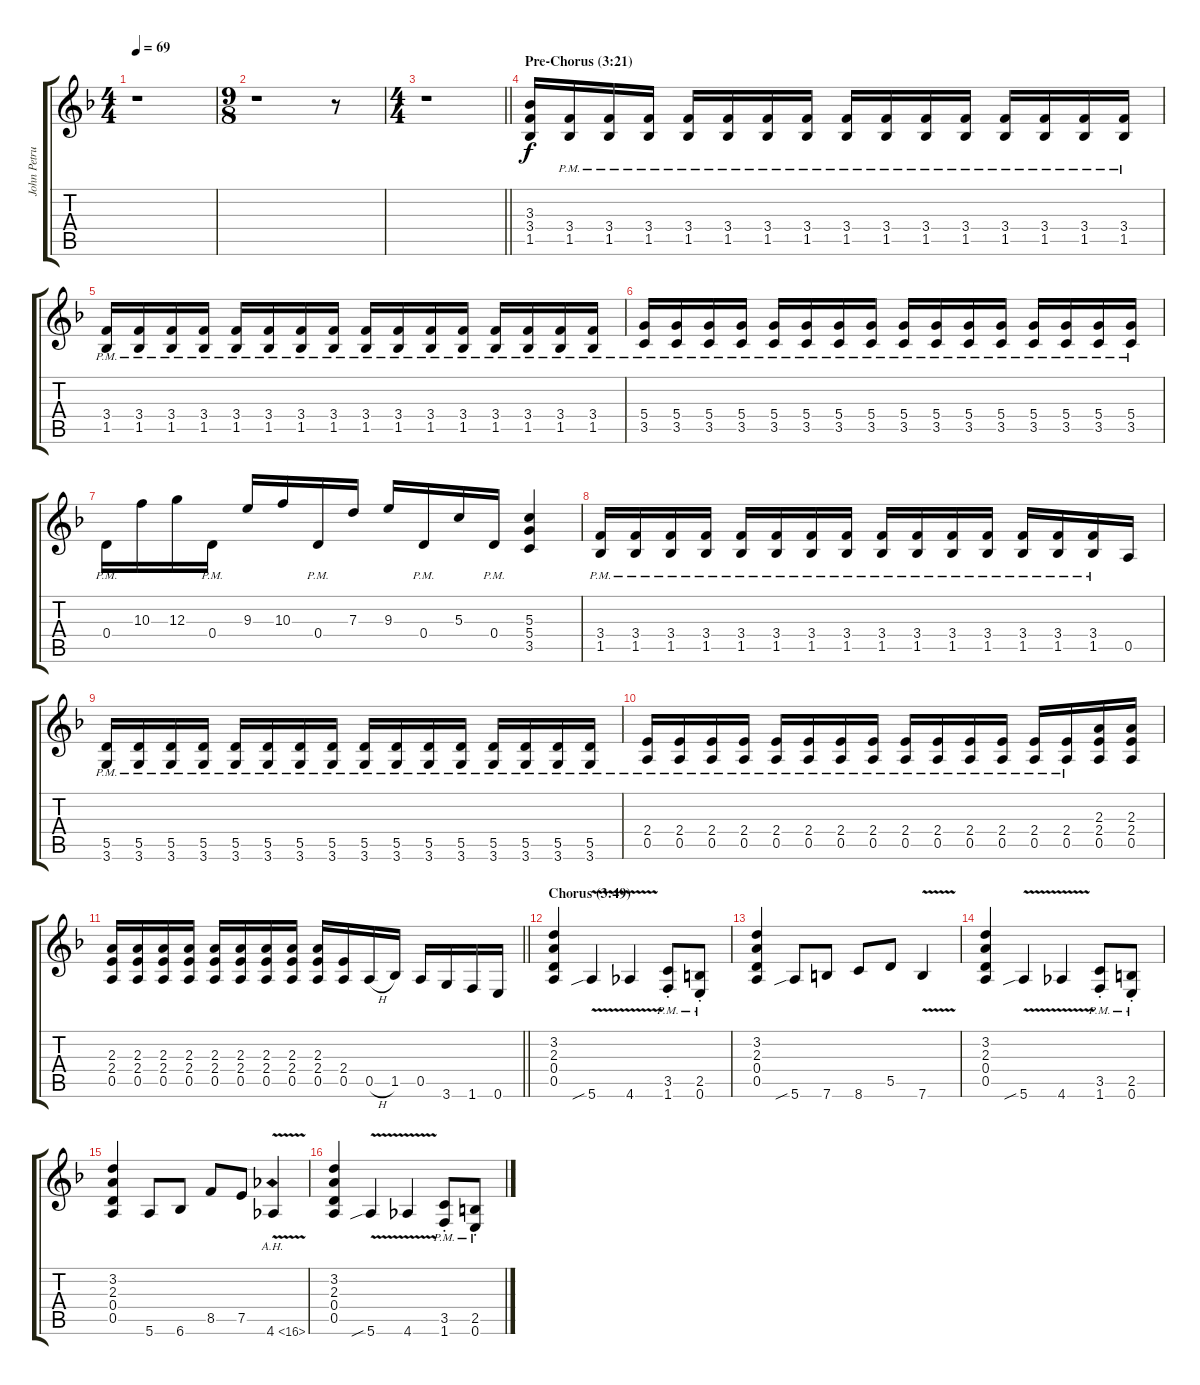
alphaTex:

\track ("John Petrucci Gtr. 1" "John Petru") {instrument distortionguitar}
\staff {score tabs}
\tuning (E4 B3 G3 D3 A2 E2) {hide}
\ts (4 4)
\tempo 69
\clef g2
\ks dminor
r.1{dy f} |
\ts (9 8)
r.1 r.8 |
\ts (4 4)
\barLineRight lightlight
r.1 |
\section ("" "Pre-Chorus (3:21)")
(3.3 3.4 1.5).16 (3.4{pm} 1.5{pm}).16 (3.4{pm} 1.5{pm}).16 (3.4{pm} 1.5{pm}).16 (3.4{pm} 1.5{pm}).16 (3.4{pm} 1.5{pm}).16 (3.4{pm} 1.5{pm}).16 (3.4{pm} 1.5{pm}).16 (3.4{pm} 1.5{pm}).16 (3.4{pm} 1.5{pm}).16 (3.4{pm} 1.5{pm}).16 (3.4{pm} 1.5{pm}).16 (3.4{pm} 1.5{pm}).16 (3.4{pm} 1.5{pm}).16 (3.4{pm} 1.5{pm}).16 (3.4{pm} 1.5{pm}).16 |
(3.4{pm} 1.5{pm}).16 (3.4{pm} 1.5{pm}).16 (3.4{pm} 1.5{pm}).16 (3.4{pm} 1.5{pm}).16 (3.4{pm} 1.5{pm}).16 (3.4{pm} 1.5{pm}).16 (3.4{pm} 1.5{pm}).16 (3.4{pm} 1.5{pm}).16 (3.4{pm} 1.5{pm}).16 (3.4{pm} 1.5{pm}).16 (3.4{pm} 1.5{pm}).16 (3.4{pm} 1.5{pm}).16 (3.4{pm} 1.5{pm}).16 (3.4{pm} 1.5{pm}).16 (3.4{pm} 1.5{pm}).16 (3.4{pm} 1.5{pm}).16 |
(5.4{pm} 3.5{pm}).16 (5.4{pm} 3.5{pm}).16 (5.4{pm} 3.5{pm}).16 (5.4{pm} 3.5{pm}).16 (5.4{pm} 3.5{pm}).16 (5.4{pm} 3.5{pm}).16 (5.4{pm} 3.5{pm}).16 (5.4{pm} 3.5{pm}).16 (5.4{pm} 3.5{pm}).16 (5.4{pm} 3.5{pm}).16 (5.4{pm} 3.5{pm}).16 (5.4{pm} 3.5{pm}).16 (5.4{pm} 3.5{pm}).16 (5.4{pm} 3.5{pm}).16 (5.4{pm} 3.5{pm}).16 (5.4{pm} 3.5{pm}).16 |
0.4{pm}.16 10.3.16 12.3.16 0.4{pm}.16 9.3.16 10.3.16 0.4{pm}.16 7.3.16 9.3.16 0.4{pm}.16 5.3.16 0.4{pm}.16 (5.3 5.4 3.5).4 |
(3.4{pm} 1.5{pm}).16 (3.4{pm} 1.5{pm}).16 (3.4{pm} 1.5{pm}).16 (3.4{pm} 1.5{pm}).16 (3.4{pm} 1.5{pm}).16 (3.4{pm} 1.5{pm}).16 (3.4{pm} 1.5{pm}).16 (3.4{pm} 1.5{pm}).16 (3.4{pm} 1.5{pm}).16 (3.4{pm} 1.5{pm}).16 (3.4{pm} 1.5{pm}).16 (3.4{pm} 1.5{pm}).16 (3.4{pm} 1.5{pm}).16 (3.4{pm} 1.5{pm}).16 (3.4{pm} 1.5{pm}).16 0.5.16 |
(5.5{pm} 3.6{pm}).16 (5.5{pm} 3.6{pm}).16 (5.5{pm} 3.6{pm}).16 (5.5{pm} 3.6{pm}).16 (5.5{pm} 3.6{pm}).16 (5.5{pm} 3.6{pm}).16 (5.5{pm} 3.6{pm}).16 (5.5{pm} 3.6{pm}).16 (5.5{pm} 3.6{pm}).16 (5.5{pm} 3.6{pm}).16 (5.5{pm} 3.6{pm}).16 (5.5{pm} 3.6{pm}).16 (5.5{pm} 3.6{pm}).16 (5.5{pm} 3.6{pm}).16 (5.5{pm} 3.6{pm}).16 (5.5{pm} 3.6{pm}).16 |
(2.4{pm} 0.5{pm}).16 (2.4{pm} 0.5{pm}).16 (2.4{pm} 0.5{pm}).16 (2.4{pm} 0.5{pm}).16 (2.4{pm} 0.5{pm}).16 (2.4{pm} 0.5{pm}).16 (2.4{pm} 0.5{pm}).16 (2.4{pm} 0.5{pm}).16 (2.4{pm} 0.5{pm}).16 (2.4{pm} 0.5{pm}).16 (2.4{pm} 0.5{pm}).16 (2.4{pm} 0.5{pm}).16 (2.4{pm} 0.5{pm}).16 (2.4{pm} 0.5{pm}).16 (2.3 2.4 0.5).16 (2.3 2.4 0.5).16 |
\barLineRight lightlight
(2.3 2.4 0.5).16 (2.3 2.4 0.5).16 (2.3 2.4 0.5).16 (2.3 2.4 0.5).16 (2.3 2.4 0.5).16 (2.3 2.4 0.5).16 (2.3 2.4 0.5).16 (2.3 2.4 0.5).16 (2.3 2.4 0.5).16 (2.4 0.5).16 0.5{h}.16 1.5.16 0.5.16 3.6.16 1.6.16 0.6.16 |
\section ("" "Chorus (3:49)")
(3.2 2.3 0.4 0.5).4 5.6{v sib}.4 4.6{v}.4 (3.5{pm st} 1.6{pm st}).8 (2.5{pm st} 0.6{pm st}).8 |
(3.2 2.3 0.4 0.5).4 5.6{sib}.8 7.6.8 8.6.8 5.5.8 7.6{v}.4 |
(3.2 2.3 0.4 0.5).4 5.6{v sib}.4 4.6{v}.4 (3.5{pm st} 1.6{pm st}).8 (2.5{pm st} 0.6{pm st}).8 |
(3.2 2.3 0.4 0.5).4 5.6.8 6.6.8 8.5.8 7.5.8 4.6{ah 12 v}.4 |
(3.2 2.3 0.4 0.5).4 5.6{v sib}.4 4.6{v}.4 (3.5{pm st} 1.6{pm st}).8 (2.5{pm st} 0.6{pm st}).8
